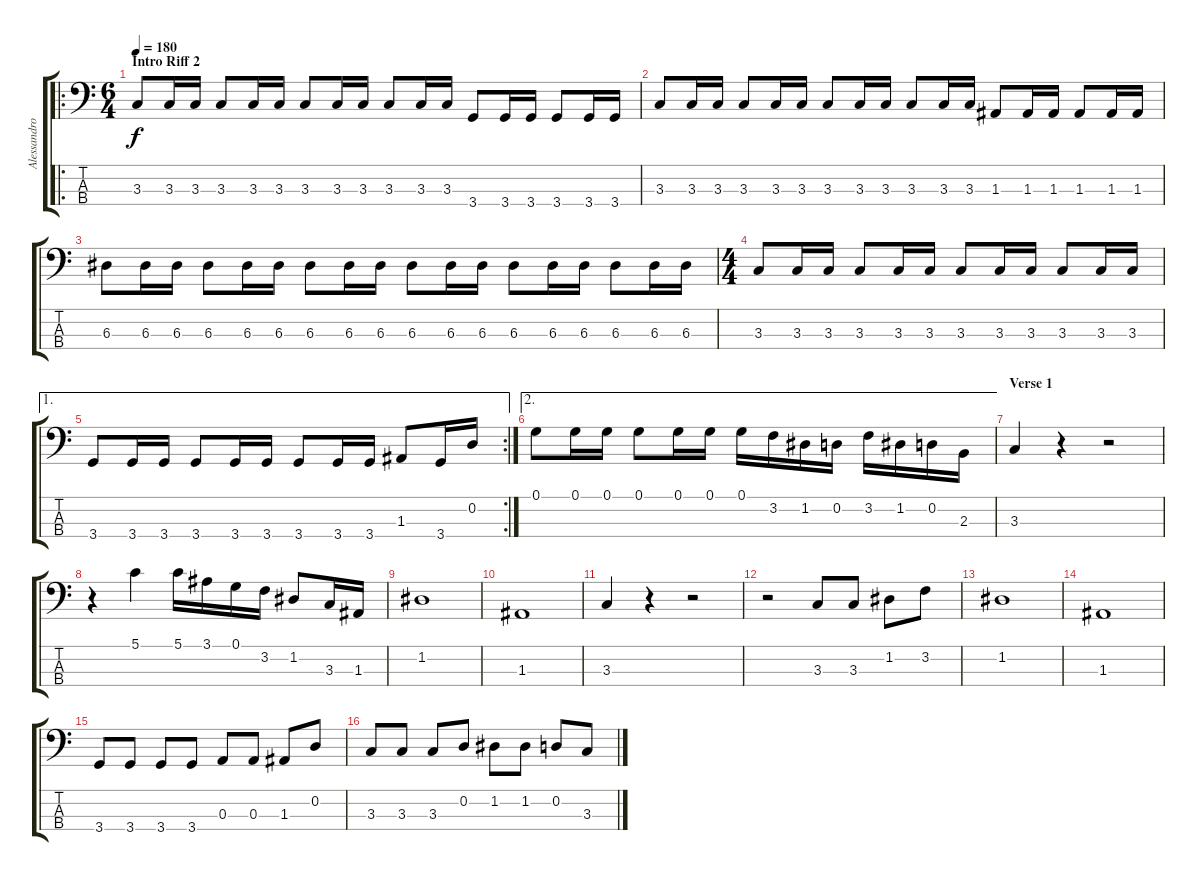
\track ("Alessandro Lotta " "Alessandro") {instrument electricbassfinger}
\staff {score tabs}
\tuning (G2 D2 A1 E1) {hide}
\ro
\ts (6 4)
\section ("" "Intro Riff 2")
\tempo 180
\clef f4
\ks c
3.3.8{dy f} 3.3.16 3.3.16 3.3.8 3.3.16 3.3.16 3.3.8 3.3.16 3.3.16 3.3.8 3.3.16 3.3.16 3.4.8 3.4.16 3.4.16 3.4.8 3.4.16 3.4.16 |
3.3.8 3.3.16 3.3.16 3.3.8 3.3.16 3.3.16 3.3.8 3.3.16 3.3.16 3.3.8 3.3.16 3.3.16 1.3.8 1.3.16 1.3.16 1.3.8 1.3.16 1.3.16 |
6.3.8 6.3.16 6.3.16 6.3.8 6.3.16 6.3.16 6.3.8 6.3.16 6.3.16 6.3.8 6.3.16 6.3.16 6.3.8 6.3.16 6.3.16 6.3.8 6.3.16 6.3.16 |
\ts (4 4)
3.3.8 3.3.16 3.3.16 3.3.8 3.3.16 3.3.16 3.3.8 3.3.16 3.3.16 3.3.8 3.3.16 3.3.16 |
\ae 1
\rc 2
3.4.8 3.4.16 3.4.16 3.4.8 3.4.16 3.4.16 3.4.8 3.4.16 3.4.16 1.3.8 3.4.16 0.2.16 |
\ae 2
0.1.8 0.1.16 0.1.16 0.1.8 0.1.16 0.1.16 0.1.16 3.2.16 1.2.16 0.2.16 3.2.16 1.2.16 0.2.16 2.3.16 |
\section ("" "Verse 1")
3.3.4 r.4 r.2 |
r.4 5.1.4 5.1.16 3.1.16 0.1.16 3.2.16 1.2.8 3.3.16 1.3.16 |
1.2.1 |
1.3.1 |
3.3.4 r.4 r.2 |
r.2 3.3.8 3.3.8 1.2.8 3.2.8 |
1.2.1 |
1.3.1 |
3.4.8 3.4.8 3.4.8 3.4.8 0.3.8 0.3.8 1.3.8 0.2.8 |
3.3.8 3.3.8 3.3.8 0.2.8 1.2.8 1.2.8 0.2.8 3.3.8
